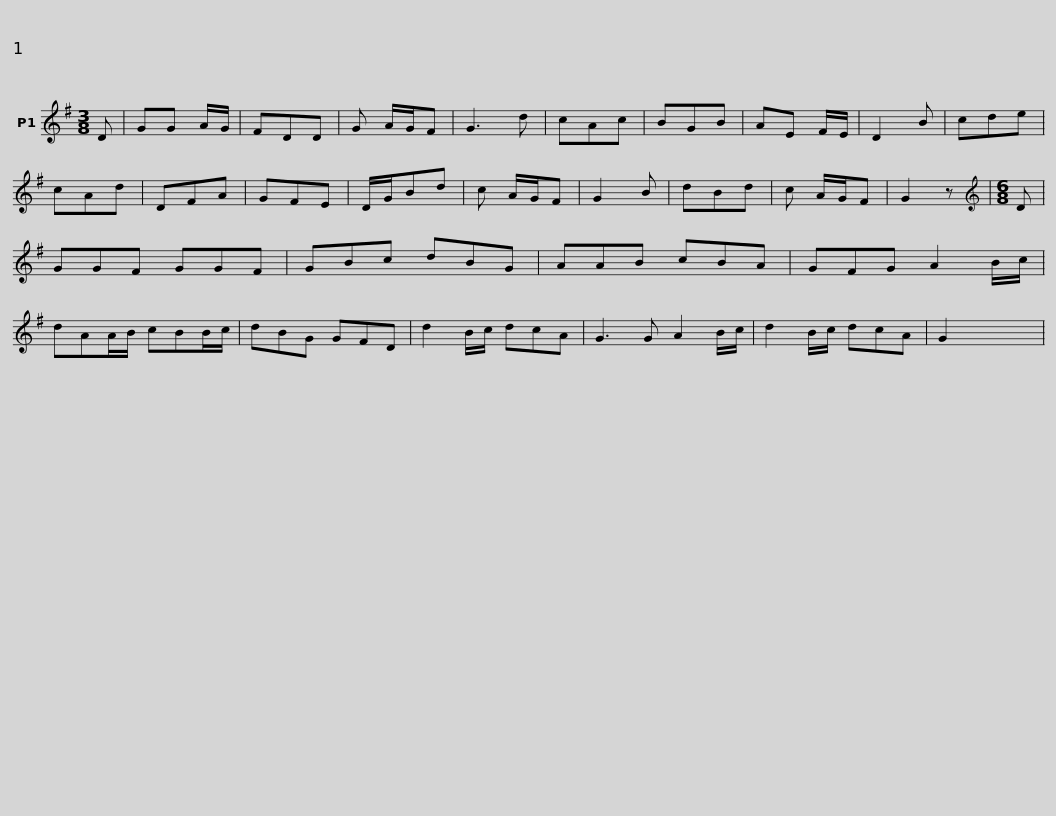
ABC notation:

X:1
L:1/8
M:3/8
I:linebreak $
K:G
V:1 treble
V:1
 D | GG A/G/ | FDD | G A/G/F | G3 d | %5
 cAc | BGB | AE F/E/ | D2 B | cde |$ %10
 cAd | DFA | GFE | D/G/Bd | c A/G/F | %15
 G2 B | dBd | c A/G/F | G2 z |[M:6/8][K:treble] D | %20
 GGF GGF | GBc dBG |$ AAB cBA | GFG A2 B/c/ | dAA/B/ cBB/c/ |$ %25
 dBG GFD | d2 B/c/ dcA | G3 G A2 B/c/ | d2 B/c/ dcA | G2 x x3 | %30
